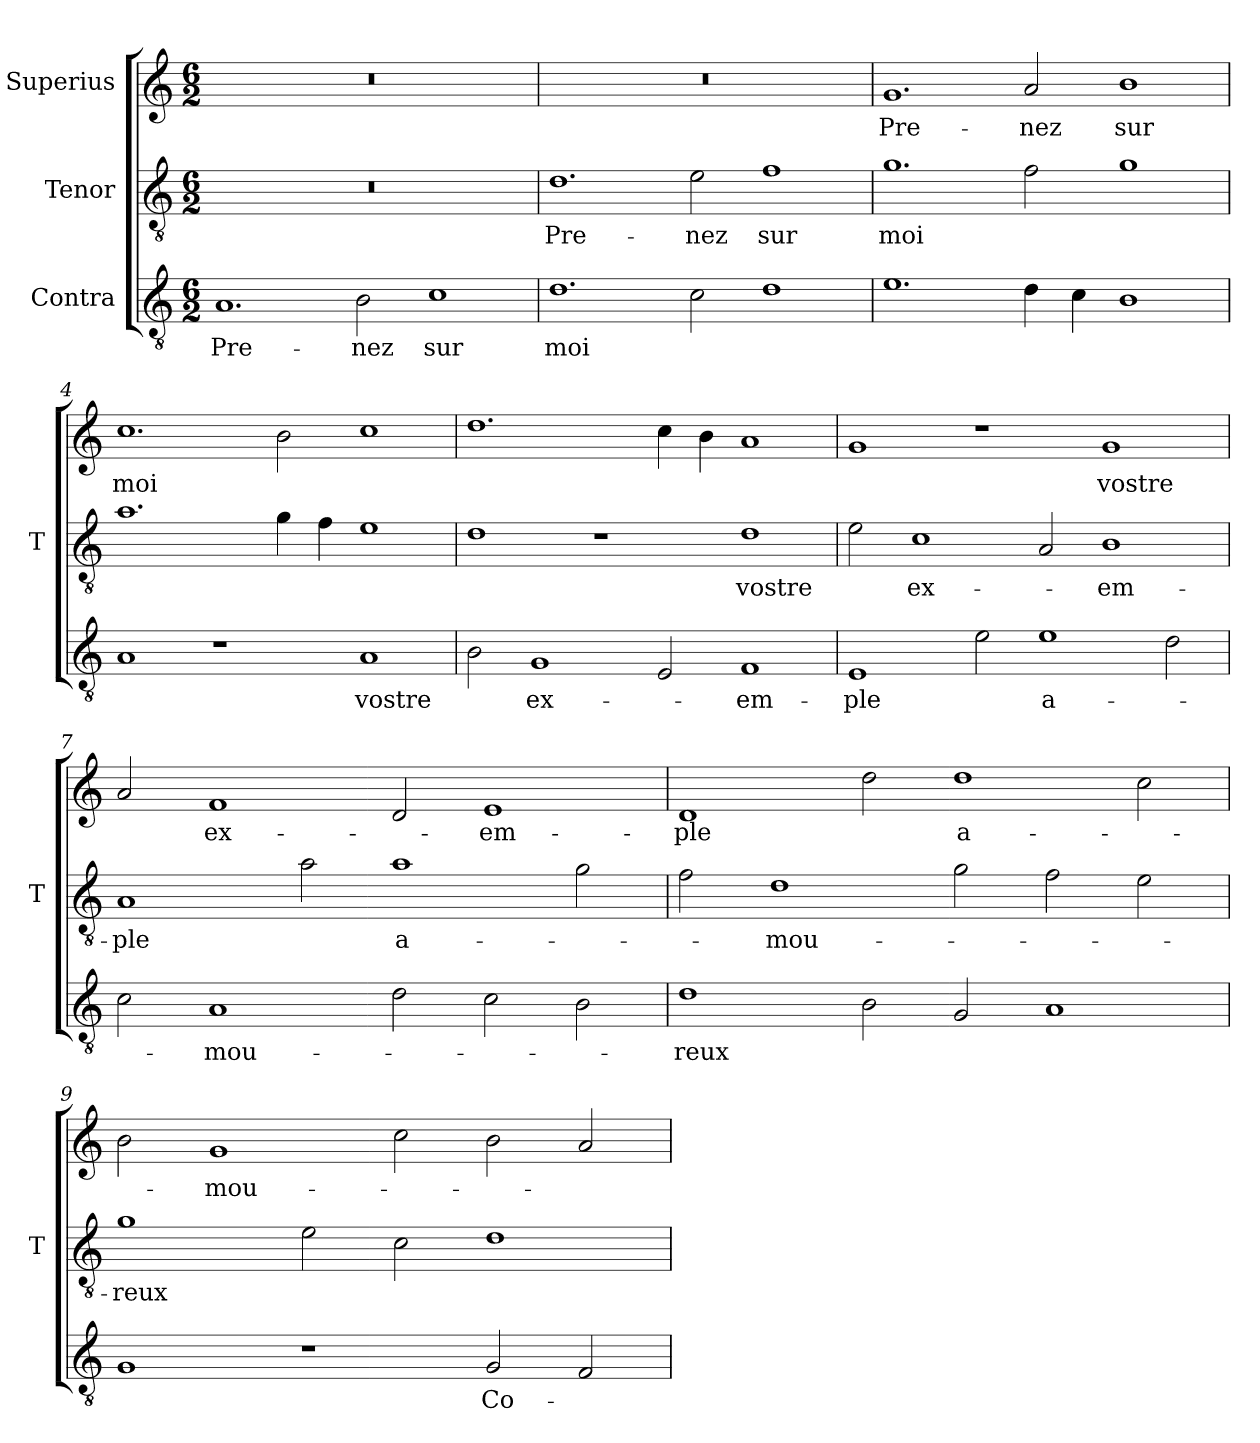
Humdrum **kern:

**kern	**text	**kern	**text	**kern	**text
*part3	*part3	*part2	*part2	*part1	*part1
*staff3	*staff3	*staff2	*staff2	*staff1	*staff1
*I"Contra	*	*I"Tenor	*	*I"Superius	*
*	*	*I'T	*	*	*
*clefGv2	*	*clefGv2	*	*clefG2	*
*M6/2	*	*M6/2	*	*M6/2	*
=1	=1	=1	=1	=1	=1
1.A	Pre-	0.r	.	0.r	.
2B	-nez	.	.	.	.
1c	-sur	.	.	.	.
=2	=2	=2	=2	=2	=2
1.d	-moi	1.d	Pre-	0.r	.
2c	.	2e	-nez	.	.
1d	.	1f	-sur	.	.
=3	=3	=3	=3	=3	=3
1.e	.	1.g	-moi	1.g	Pre-
4d	.	2f	.	2a	-nez
4c	.	.	.	.	.
1B	.	1g	.	1b	-sur
=4	=4	=4	=4	=4	=4
1A	.	1.a	.	1.cc	-moi
1r	.	.	.	.	.
.	.	4g	.	2b	.
.	.	4f	.	.	.
1A	-vostre	1e	.	1cc	.
=5	=5	=5	=5	=5	=5
2B	.	1d	.	1.dd	.
1G	ex-	.	.	.	.
.	.	1r	.	.	.
2E	.	.	.	4cc	.
.	.	.	.	4b	.
1F	-em-	1d	-vostre	1a	.
=6	=6	=6	=6	=6	=6
1E	-ple	2e	.	1g	.
.	.	1c	ex-	.	.
2e	.	.	.	1r	.
1e	a-	2A	.	.	.
.	.	1B	-em-	1g	-vostre
2d	.	.	.	.	.
=7	=7	=7	=7	=7	=7
2c	.	1A	-ple	2a	.
1A	-mou-	.	.	1f	ex-
.	.	2a	.	.	.
2d	.	1a	a-	2d	.
2c	.	.	.	1e	-em-
2B	.	2g	.	.	.
=8	=8	=8	=8	=8	=8
1d	-reux	2f	.	1d	-ple
.	.	1d	-mou-	.	.
2B	.	.	.	2dd	.
2G	.	2g	.	1dd	a-
1A	.	2f	.	.	.
.	.	2e	.	2cc	.
=9	=9	=9	=9	=9	=9
1G	.	1g	-reux	2b	.
.	.	.	.	1g	-mou-
1r	.	2e	.	.	.
.	.	2c	.	2cc	.
2G	Co-	1d	.	2b	.
2F	.	.	.	2a	.
=	=	=	=	=	=
*-	*-	*-	*-	*-	*-
